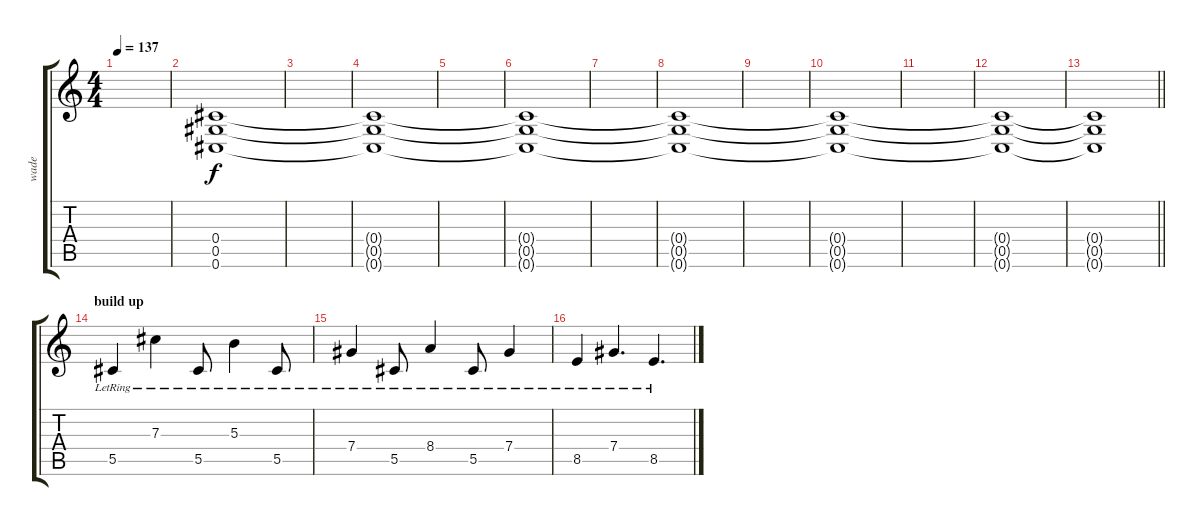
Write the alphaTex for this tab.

\track ("wade" "wade") {instrument distortionguitar}
\staff {score tabs}
\tuning (Eb4 Bb3 Gb3 Db3 Ab2 Db2) {hide}
\ts (4 4)
\tempo 137
\clef g2
\ks c
|
(0.4{t} 0.5{t} 0.6{t}).1{volume 7} |
|
(0.4{t} 0.5{t} 0.6{t}).1{volume 5} |
|
(0.4{t} 0.5{t} 0.6{t}).1 |
|
(0.4{t} 0.5{t} 0.6{t}).1{volume 4} |
|
(0.4{t} 0.5{t} 0.6{t}).1 |
|
(0.4{t} 0.5{t} 0.6{t}).1 |
\barLineRight lightlight
(0.4{t} 0.5{t} 0.6{t}).1 |
\section ("" "build up")
5.5{lr}.4{volume 11 instrument distortionguitar} 7.3{lr}.4 5.5{lr}.8 5.3{lr}.4 5.5{lr}.8 |
7.4{lr}.4 5.5{lr}.8 8.4{lr}.4 5.5{lr}.8 7.4{lr}.4 |
8.5{lr}.4 7.4{lr}.4{d} 8.5{lr}.4{d}
